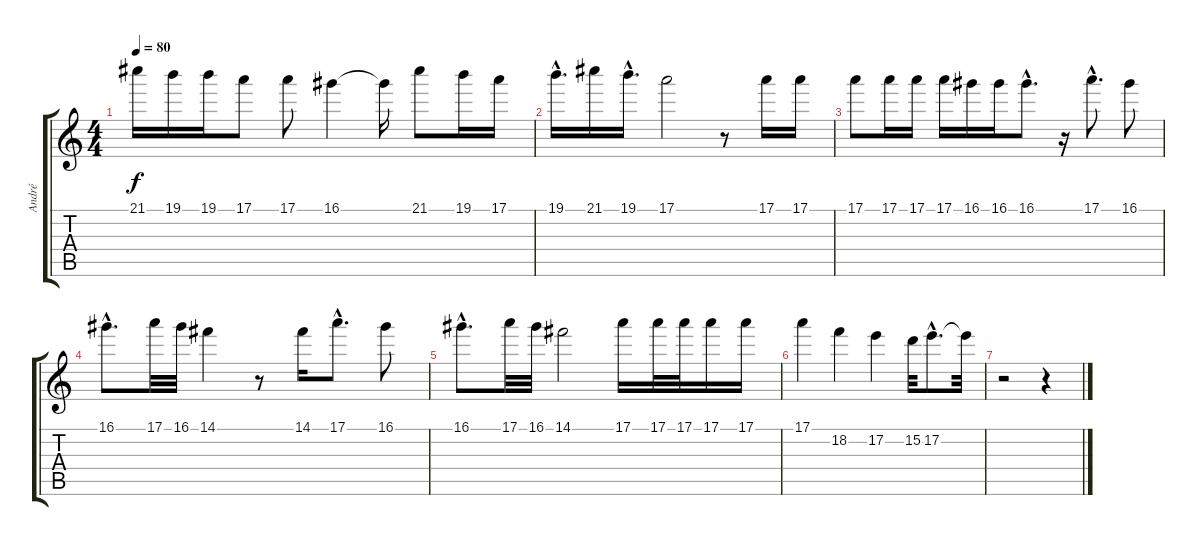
\track ("André" "André") {instrument electricguitarclean}
\staff {score tabs}
\tuning (E4 B3 G3 D3 A2 E2) {hide}
\ts (4 4)
\tempo 80
\clef g2
\ks c
21.1.16{dy f} 19.1.16 19.1.16 17.1.8 17.1.8 16.1.4 16.1{t}.16 21.1.8 19.1.16 17.1.16 |
19.1{hac}.16{d} 21.1.16 19.1{hac}.16{d} 17.1.2 r.8 17.1.16 17.1.16 |
17.1.8 17.1.16 17.1.16 17.1.16 16.1.16 16.1.16 16.1{hac}.8{d} r.16 17.1{hac}.8{d} 16.1.8 |
16.1{hac}.8{d} 17.1.32 16.1.32 14.1.4 r.8 14.1.16 17.1{hac}.8{d} 16.1.8 |
16.1{hac}.8{d} 17.1.32 16.1.32 14.1.2 17.1.16 17.1.32 17.1.32 17.1.16 17.1.16 |
17.1.4 18.2.4 17.2.4 15.2.32 17.2{hac}.8{d} 17.2{t}.32 |
r.2 r.4
